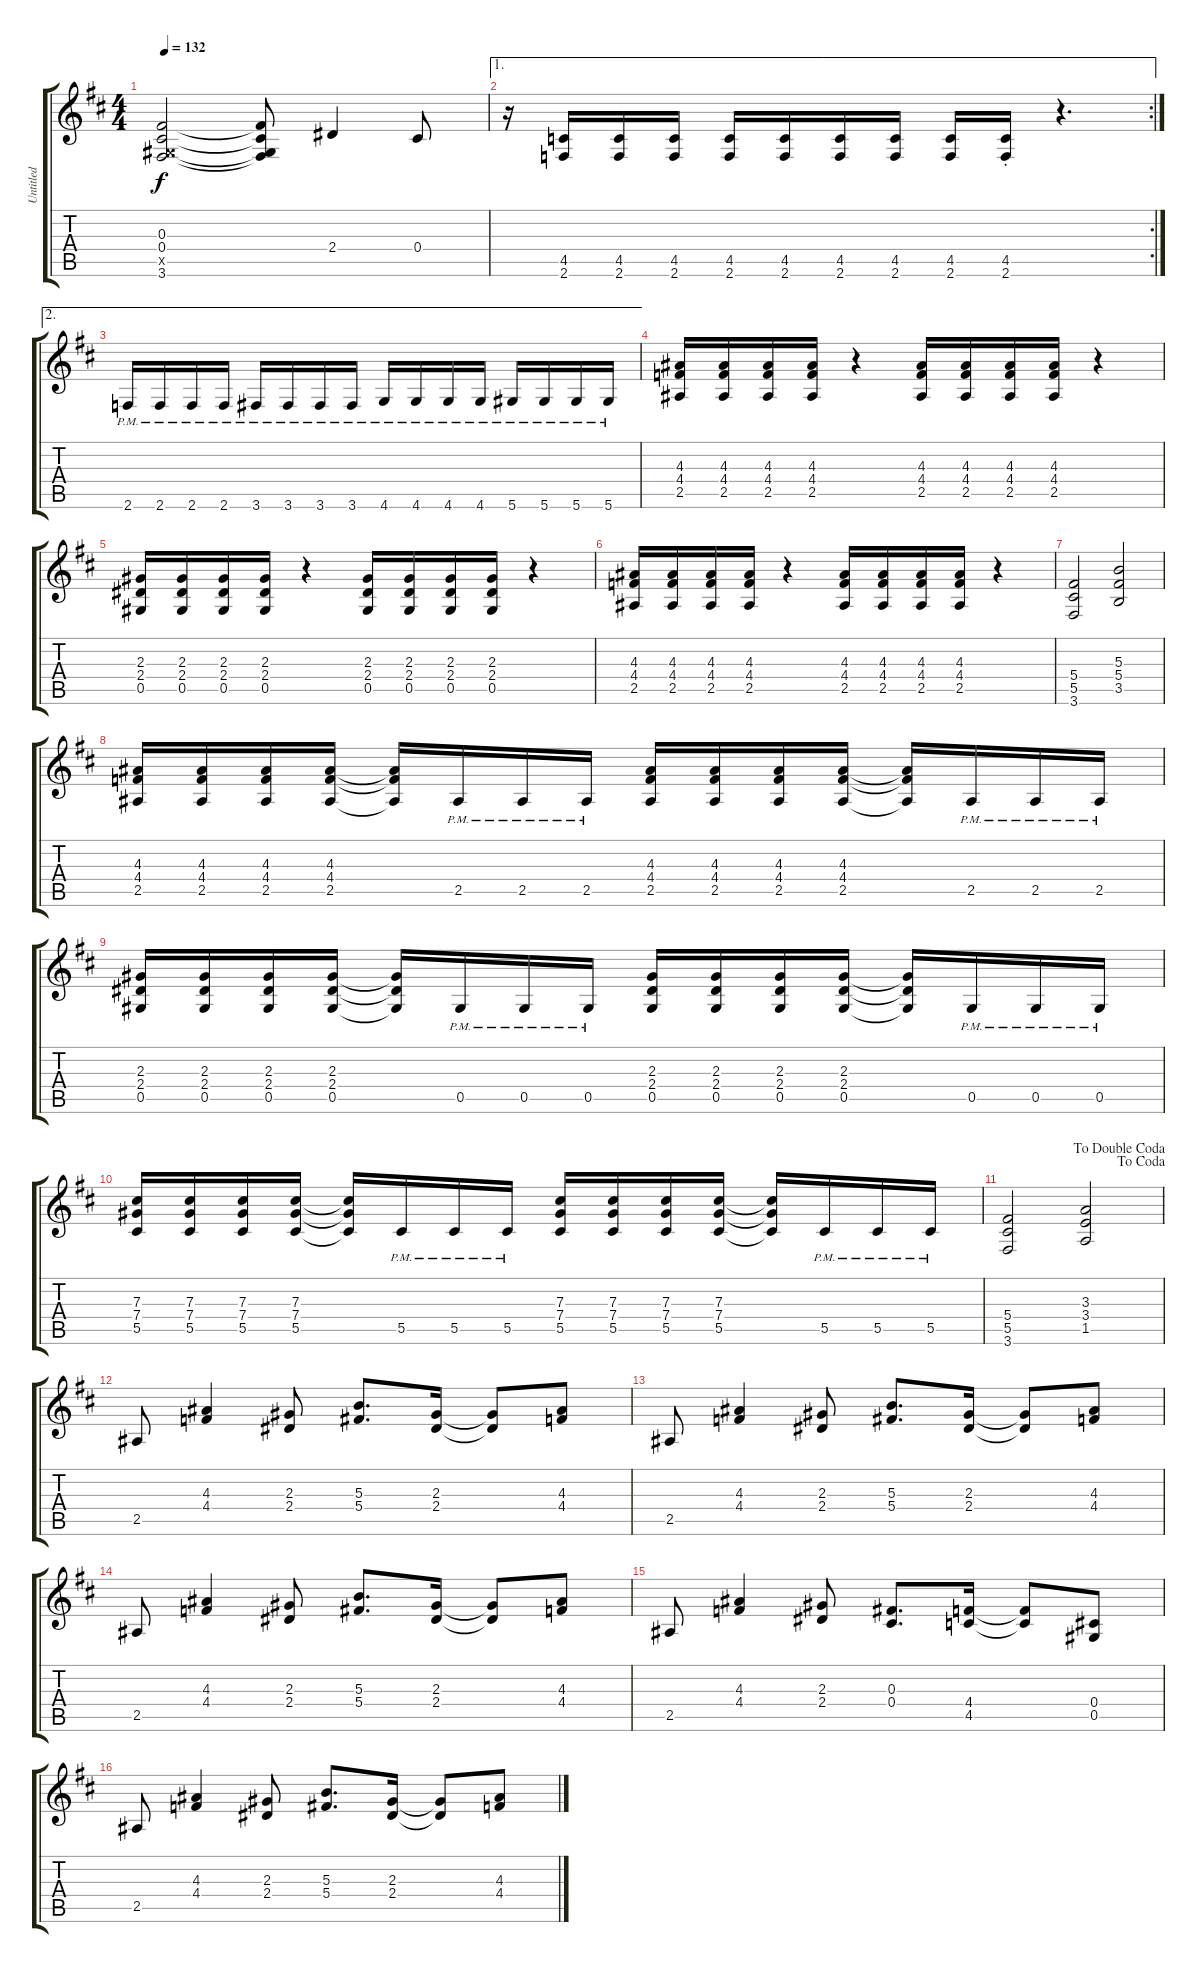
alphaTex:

\track ("Untitled" "Untitled") {instrument distortionguitar}
\staff {score tabs}
\tuning (Eb4 Bb3 Gb3 Db3 Ab2 Eb2) {hide}
\ts (4 4)
\tempo 132
\clef g2
\ks d
(0.3 0.4 0.5{x} 3.6).2{dy f} (0.3{t} 0.4{t} 0.5{t} 3.6{t}).8 2.4.4 0.4.8 |
\ae 1
\rc 2
r.16 (4.5 2.6).16 (4.5 2.6).16 (4.5 2.6).16 (4.5 2.6).16 (4.5 2.6).16 (4.5 2.6).16 (4.5 2.6).16 (4.5 2.6).16 (4.5{st} 2.6{st}).16 r.4{d} |
\ae 2
2.6{pm}.16 2.6{pm}.16 2.6{pm}.16 2.6{pm}.16 3.6{pm}.16 3.6{pm}.16 3.6{pm}.16 3.6{pm}.16 4.6{pm}.16 4.6{pm}.16 4.6{pm}.16 4.6{pm}.16 5.6{pm}.16 5.6{pm}.16 5.6{pm}.16 5.6{pm}.16 |
(4.3 4.4 2.5).16 (4.3 4.4 2.5).16 (4.3 4.4 2.5).16 (4.3 4.4 2.5).16 r.4 (4.3 4.4 2.5).16 (4.3 4.4 2.5).16 (4.3 4.4 2.5).16 (4.3 4.4 2.5).16 r.4 |
(2.3 2.4 0.5).16 (2.3 2.4 0.5).16 (2.3 2.4 0.5).16 (2.3 2.4 0.5).16 r.4 (2.3 2.4 0.5).16 (2.3 2.4 0.5).16 (2.3 2.4 0.5).16 (2.3 2.4 0.5).16 r.4 |
(4.3 4.4 2.5).16 (4.3 4.4 2.5).16 (4.3 4.4 2.5).16 (4.3 4.4 2.5).16 r.4 (4.3 4.4 2.5).16 (4.3 4.4 2.5).16 (4.3 4.4 2.5).16 (4.3 4.4 2.5).16 r.4 |
(5.4 5.5 3.6).2 (5.3 5.4 3.5).2 |
(4.3 4.4 2.5).16 (4.3 4.4 2.5).16 (4.3 4.4 2.5).16 (4.3 4.4 2.5).16 (4.3{t} 4.4{t} 2.5{t}).16 2.5{pm}.16 2.5{pm}.16 2.5{pm}.16 (4.3 4.4 2.5).16 (4.3 4.4 2.5).16 (4.3 4.4 2.5).16 (4.3 4.4 2.5).16 (4.3{t} 4.4{t} 2.5{t}).16 2.5{pm}.16 2.5{pm}.16 2.5{pm}.16 |
(2.3 2.4 0.5).16 (2.3 2.4 0.5).16 (2.3 2.4 0.5).16 (2.3 2.4 0.5).16 (2.3{t} 2.4{t} 0.5{t}).16 0.5{pm}.16 0.5{pm}.16 0.5{pm}.16 (2.3 2.4 0.5).16 (2.3 2.4 0.5).16 (2.3 2.4 0.5).16 (2.3 2.4 0.5).16 (2.3{t} 2.4{t} 0.5{t}).16 0.5{pm}.16 0.5{pm}.16 0.5{pm}.16 |
(7.3 7.4 5.5).16 (7.3 7.4 5.5).16 (7.3 7.4 5.5).16 (7.3 7.4 5.5).16 (7.3{t} 7.4{t} 5.5{t}).16 5.5{pm}.16 5.5{pm}.16 5.5{pm}.16 (7.3 7.4 5.5).16 (7.3 7.4 5.5).16 (7.3 7.4 5.5).16 (7.3 7.4 5.5).16 (7.3{t} 7.4{t} 5.5{t}).16 5.5{pm}.16 5.5{pm}.16 5.5{pm}.16 |
\jump dacoda
\jump dadoublecoda
(5.4 5.5 3.6).2 (3.3 3.4 1.5).2 |
2.5.8 (4.3 4.4).4 (2.3 2.4).8 (5.3 5.4).8{d} (2.3 2.4).16 (2.3{t} 2.4{t}).8 (4.3 4.4).8 |
2.5.8 (4.3 4.4).4 (2.3 2.4).8 (5.3 5.4).8{d} (2.3 2.4).16 (2.3{t} 2.4{t}).8 (4.3 4.4).8 |
2.5.8 (4.3 4.4).4 (2.3 2.4).8 (5.3 5.4).8{d} (2.3 2.4).16 (2.3{t} 2.4{t}).8 (4.3 4.4).8 |
2.5.8 (4.3 4.4).4 (2.3 2.4).8 (0.3 0.4).8{d} (4.4 4.5).16 (4.4{t} 4.5{t}).8 (0.4 0.5).8 |
2.5.8 (4.3 4.4).4 (2.3 2.4).8 (5.3 5.4).8{d} (2.3 2.4).16 (2.3{t} 2.4{t}).8 (4.3 4.4).8
